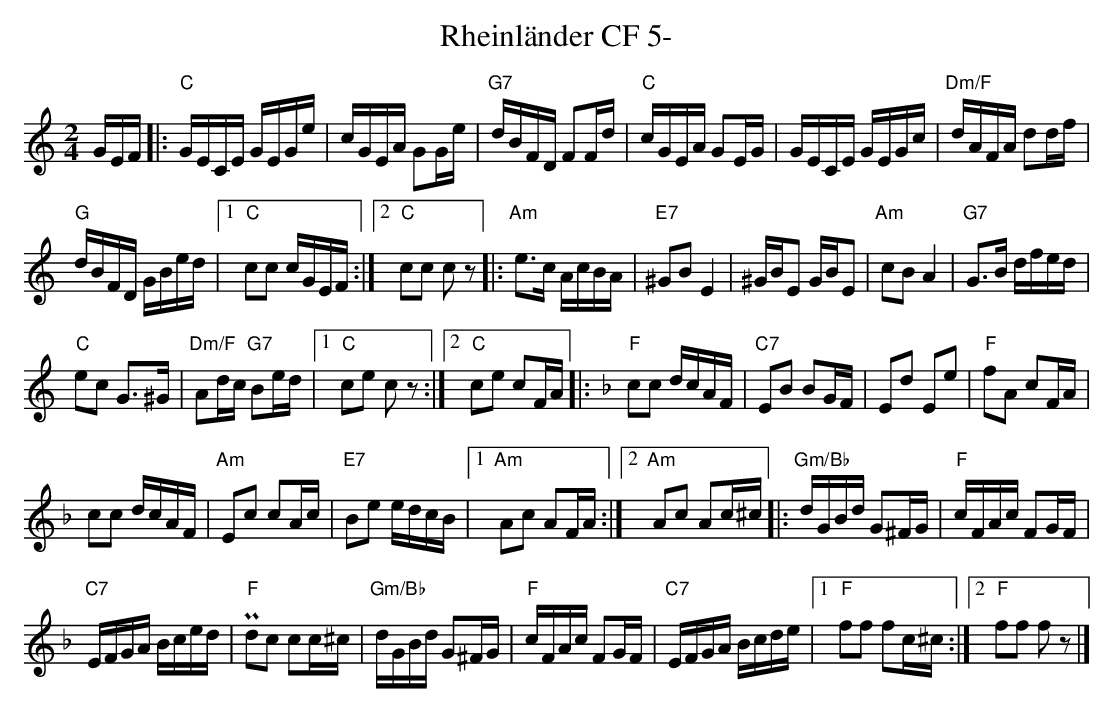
X:1
T:Rheinl\"ander CF 5-
M:2/4
L:1/16
K:Cmaj
GEF |: "C"GECE GEGe | cGEA G2Ge | "G7"dBFD F2Fd | "C"cGEA G2EG | GECE GEGc | "Dm/F"dAFA d2df |
"G"dBFD GBed |1 "C"c2c2 cGEF :|2 "C"c2c2 c2z2 |: "Am"e3c AcBA | "E7"^G2B2 E4 | ^GBE2 GBE2 | "Am"c2B2 A4 | "G7"G3B dfed |
"C"e2c2 G3^G | "Dm/F"A2dc "G7"B2ed |1 "C"c2e2 c2z2 :|2 "C"c2e2 c2FA |: [K:Fmaj] "F"c2c2 dcAF | "C7"E2B2 B2GF | E2d2 E2e2 | "F"f2A2 c2FA |
c2c2 dcAF | "Am"E2c2 c2Ac | "E7"B2e2 edcB |1 "Am"A2c2 A2FA :|2 "Am"A2c2 A2c^c |: "Gm/Bb"dGBd G2^FG | "F"cFAc F2GF |
"C7"EFGA Bced | "F"Pd2c2 c2c^c | "Gm/Bb"dGBd G2^FG | "F"cFAc F2GF | "C7"EFGA Bcde |1 "F"f2f2 f2c^c :|2 "F"f2f2 f2z2 |]
